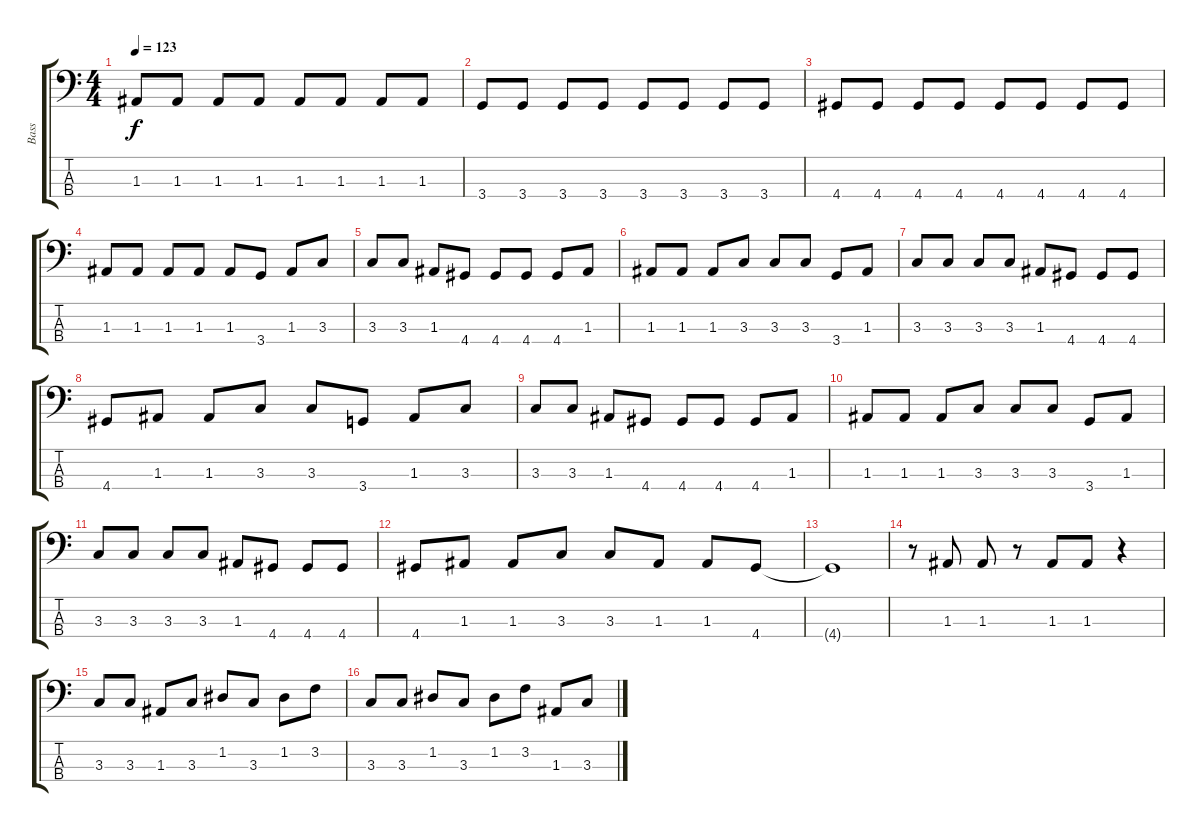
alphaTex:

\track ("Bass" "Bass") {instrument electricbasspick}
\staff {score tabs}
\tuning (G2 D2 A1 E1) {hide}
\ts (4 4)
\tempo 123
\clef f4
\ks c
1.3.8{dy f} 1.3.8 1.3.8 1.3.8 1.3.8 1.3.8 1.3.8 1.3.8 |
3.4.8 3.4.8 3.4.8 3.4.8 3.4.8 3.4.8 3.4.8 3.4.8 |
4.4.8 4.4.8 4.4.8 4.4.8 4.4.8 4.4.8 4.4.8 4.4.8 |
1.3.8 1.3.8 1.3.8 1.3.8 1.3.8 3.4.8 1.3.8 3.3.8 |
3.3.8 3.3.8 1.3.8 4.4.8 4.4.8 4.4.8 4.4.8 1.3.8 |
1.3.8 1.3.8 1.3.8 3.3.8 3.3.8 3.3.8 3.4.8 1.3.8 |
3.3.8 3.3.8 3.3.8 3.3.8 1.3.8 4.4.8 4.4.8 4.4.8 |
4.4.8 1.3.8 1.3.8 3.3.8 3.3.8 3.4.8 1.3.8 3.3.8 |
3.3.8 3.3.8 1.3.8 4.4.8 4.4.8 4.4.8 4.4.8 1.3.8 |
1.3.8 1.3.8 1.3.8 3.3.8 3.3.8 3.3.8 3.4.8 1.3.8 |
3.3.8 3.3.8 3.3.8 3.3.8 1.3.8 4.4.8 4.4.8 4.4.8 |
4.4.8 1.3.8 1.3.8 3.3.8 3.3.8 1.3.8 1.3.8 4.4.8 |
4.4{t}.1 |
r.8 1.3.8 1.3.8 r.8 1.3.8 1.3.8 r.4 |
3.3.8 3.3.8 1.3.8 3.3.8 1.2.8 3.3.8 1.2.8 3.2.8 |
3.3.8 3.3.8 1.2.8 3.3.8 1.2.8 3.2.8 1.3.8 3.3.8
